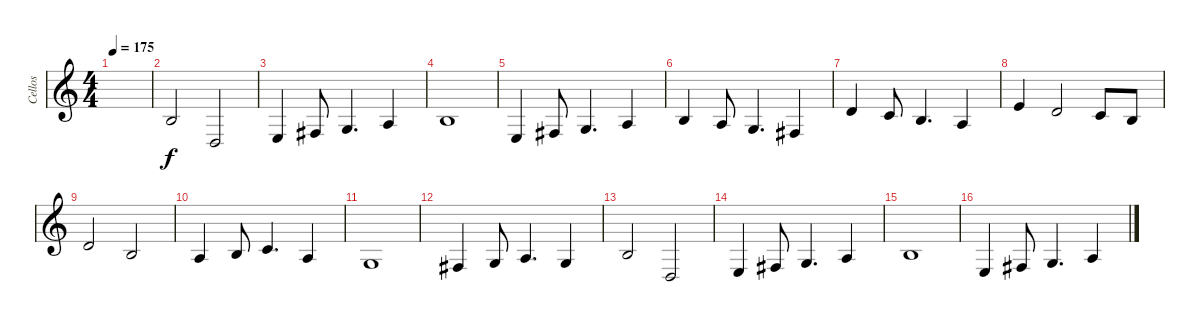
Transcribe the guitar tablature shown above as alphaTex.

\track ("Cellos" "Cellos") {instrument cello}
\staff {score}
\tuning (A3 D3 G2 C2) {hide}
\ts (4 4)
\tempo 175
\clef g2
\ks c
|
9.2.2 0.2.2 |
2.2.4 4.2.8 5.2.4{d} 7.2.4 |
2.1.1 |
2.2.4 4.2.8 5.2.4{d} 7.2.4 |
9.2.4 7.2.8 5.2.4{d} 4.2.4 |
5.1.4 3.1.8 2.1.4{d} 0.1.4 |
7.1.4 5.1.2 3.1.8 2.1.8 |
5.1.2 2.1.2 |
0.1.4 2.1.8 3.1.4{d} 0.1.4 |
5.2.1 |
4.2.4 5.2.8 7.2.4{d} 5.2.4 |
9.2.2 0.2.2 |
2.2.4 4.2.8 5.2.4{d} 7.2.4 |
2.1.1 |
2.2.4 4.2.8 5.2.4{d} 7.2.4
